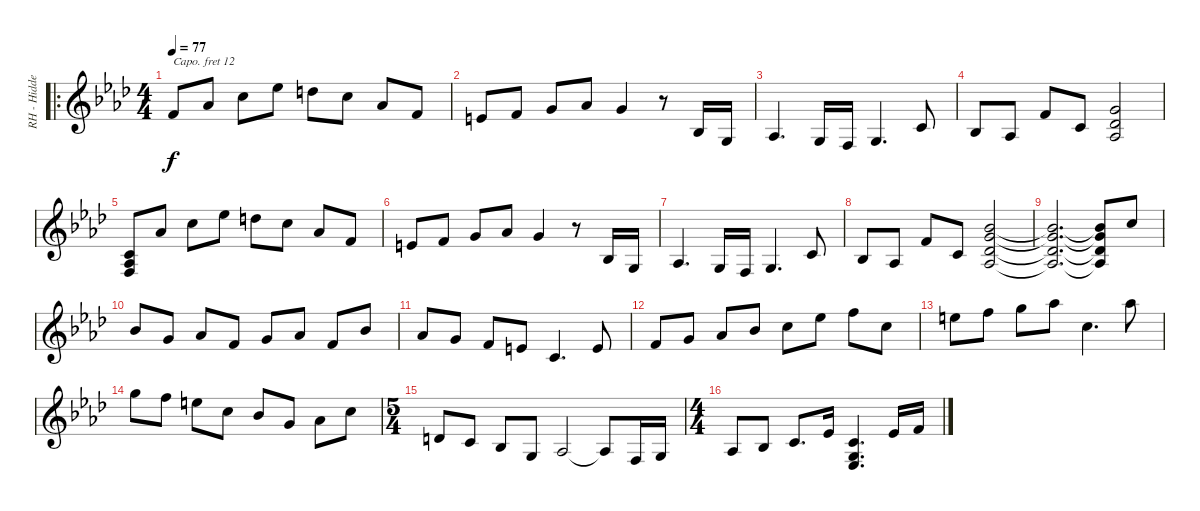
\track ("RH - Hidden" "RH - Hidde") {instrument acousticgrandpiano}
\staff {score}
\capo 12
\tuning (E4 B3 G3 D3 A2 E2 B1) {hide}
\ro
\ts (4 4)
\tempo 77
\clef g2
\ks ab
3.4.8{dy f instrument acousticgrandpiano} 1.3.8 1.2.8 4.2.8 3.2.8 1.2.8 1.3.8 3.4.8 |
2.4.8 3.4.8 0.3.8 1.3.8 0.3.4 r.8 1.5.16 3.6.16 |
4.6.4{d} 3.6.16 1.6.16 3.6.4{d} 3.5.8 |
1.5.8 4.6.8 3.4.8 3.5.8 (0.3 4.5 4.6).2 |
(3.5 4.6 6.7).8 1.3.8 1.2.8 4.2.8 3.2.8 1.2.8 1.3.8 3.4.8 |
2.4.8 3.4.8 0.3.8 1.3.8 0.3.4 r.8 1.5.16 3.6.16 |
4.6.4{d} 3.6.16 1.6.16 3.6.4{d} 3.5.8 |
1.5.8 4.6.8 3.4.8 3.5.8 (0.3 8.4 4.5 4.6).2 |
(0.3{t} 8.4{t} 4.5{t} 4.6{t}).2{d} (0.3{t} 8.4{t} 4.5{t} 4.6{t}).8 1.2.8 |
3.3.8 0.3.8 1.3.8 3.4.8 0.3.8 1.3.8 3.4.8 3.3.8 |
1.3.8 0.3.8 3.4.8 2.4.8 3.5.4{d} 2.4.8 |
3.4.8 0.3.8 1.3.8 3.3.8 1.2.8 4.2.8 1.1.8 1.2.8 |
5.2.8 1.1.8 3.1.8 4.1.8 1.2.4{d} 4.1.8 |
3.1.8 1.1.8 5.2.8 1.2.8 3.3.8 0.3.8 1.3.8 1.2.8 |
\ts (5 4)
5.5.8 3.5.8 1.5.8 3.6.8 4.6.2 4.6{t}.8 1.6.16 3.6.16 |
\ts (4 4)
4.6.8 1.5.8 3.5.8{d} 1.4.16 (3.5 3.6 4.7).4{d} 1.4.16 3.4.16
